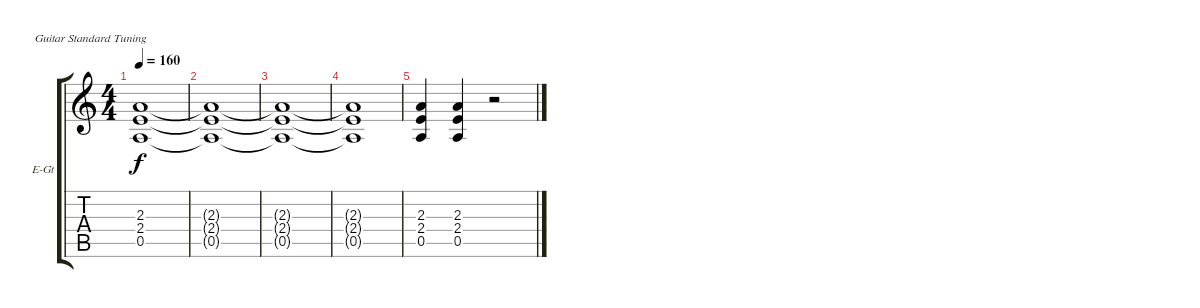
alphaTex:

\bracketExtendMode groupsimilarinstruments
\firstSystemTrackNameOrientation horizontal
\otherSystemsTrackNameOrientation horizontal
\track ("Gtr. I Rhytm" "E-Gt") {instrument overdrivenguitar}
\staff {score tabs}
\tuning (E4 B3 G3 D3 A2 E2)
\ts (4 4)
\tempo 160
\clef g2
\ks c
(2.3{t} 2.4{t} 0.5{t}).1{dy f} |
(2.3{t} 2.4{t} 0.5{t}).1 |
(2.3{t} 2.4{t} 0.5{t}).1 |
(2.3{t} 2.4{t} 0.5{t}).1 |
(2.3 2.4 0.5).4 (2.3 2.4 0.5).4 r.2
